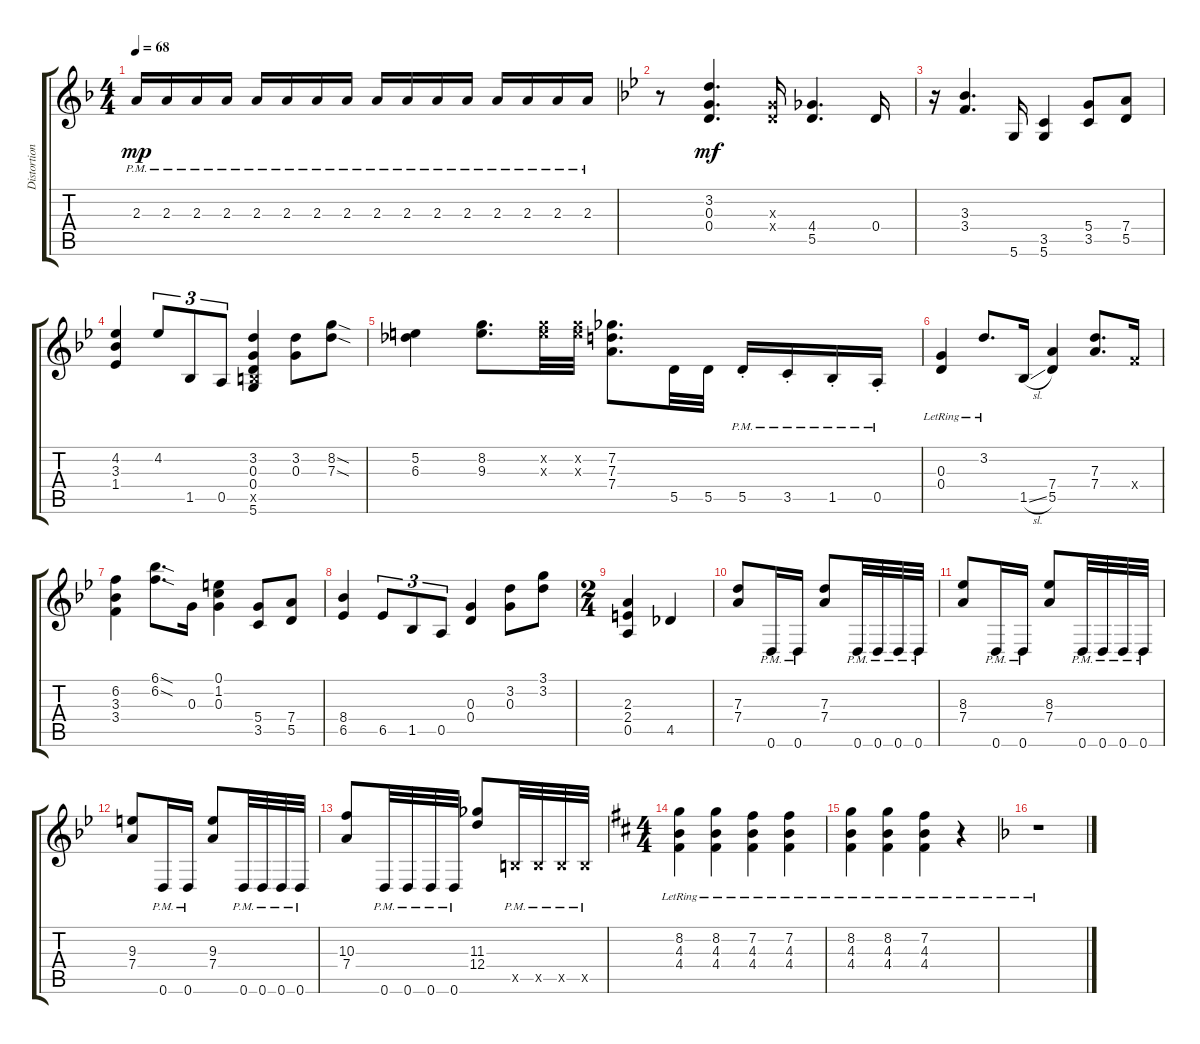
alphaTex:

\track ("Distortion R" "Distortion") {instrument distortionguitar}
\staff {score tabs}
\tuning (E4 B3 G3 D3 A2 D2) {hide}
\ts (4 4)
\tempo 68
\clef g2
\ks f
2.3{pm}.16{dy mp} 2.3{pm}.16 2.3{pm}.16 2.3{pm}.16 2.3{pm}.16 2.3{pm}.16 2.3{pm}.16 2.3{pm}.16 2.3{pm}.16 2.3{pm}.16 2.3{pm}.16 2.3{pm}.16 2.3{pm}.16 2.3{pm}.16 2.3{pm}.16 2.3{pm}.16 |
\ks bb
r.8 (3.2 0.3 0.4).4{d dy mf} (0.3{x} 0.4{x}).16 (4.4 5.5).4{d} 0.4.16 |
r.16 (3.3 3.4).4{d} 5.6.16 (3.5 5.6).4 (5.4 3.5).8 (7.4 5.5).8 |
(4.2 3.3 1.4).4 4.2.8{tu (3 2)} 1.5.8{tu (3 2)} 0.5.8{tu (3 2)} (3.2 0.3 0.4 2.5{x} 5.6).4 (3.2 0.3).8 (8.2{sod} 7.3{sod}).8 |
(5.2 6.3).4 (8.2 9.3).8{d} (8.2{x} 9.3{x}).32 (8.2{x} 9.3{x}).32 (7.2 7.3 7.4).8{d} 5.5.32 5.5.32 5.5{pm st}.16 3.5{pm st}.16 1.5{pm st}.16 0.5{pm st}.16 |
(0.3{lr} 0.4{lr}).4 3.2{lr}.8{d} 1.5{sl}.16 (7.4 5.5).4 (7.3 7.4).8{d} 3.4{x}.16 |
(6.2 3.3 3.4).4 (6.1{sod} 6.2{sod}).8{d} 0.3.16 (0.1 1.2 0.3).4 (5.4 3.5).8 (7.4 5.5).8 |
(8.4 6.5).4 6.5.8{tu (3 2)} 1.5.8{tu (3 2)} 0.5.8{tu (3 2)} (0.3 0.4).4 (3.2 0.3).8 (3.1 3.2).8 |
\ts (2 4)
(2.3 2.4 0.5).4 4.5.4 |
(7.3 7.4).8 0.6{pm}.16 0.6{pm}.16 (7.3 7.4).8 0.6{pm}.32 0.6{pm}.32 0.6{pm}.32 0.6{pm}.32 |
(8.3 7.4).8 0.6{pm}.16 0.6{pm}.16 (8.3 7.4).8 0.6{pm}.32 0.6{pm}.32 0.6{pm}.32 0.6{pm}.32 |
(9.3 7.4).8 0.6{pm}.16 0.6{pm}.16 (9.3 7.4).8 0.6{pm}.32 0.6{pm}.32 0.6{pm}.32 0.6{pm}.32 |
(10.3 7.4).8 0.6{pm}.32 0.6{pm}.32 0.6{pm}.32 0.6{pm}.32 (11.3 12.4).8 2.5{pm x}.32 2.5{pm x}.32 2.5{pm x}.32 2.5{pm x}.32 |
\ts (4 4)
\ks d
(8.2{lr} 4.3{lr} 4.4{lr}).4 (8.2{lr} 4.3{lr} 4.4{lr}).4 (7.2{lr} 4.3{lr} 4.4{lr}).4 (7.2{lr} 4.3{lr} 4.4{lr}).4 |
(8.2{lr} 4.3{lr} 4.4{lr}).4 (8.2{lr} 4.3{lr} 4.4{lr}).4 (7.2{lr} 4.3{lr} 4.4{lr}).4 r.4 |
\ks f
r.1
